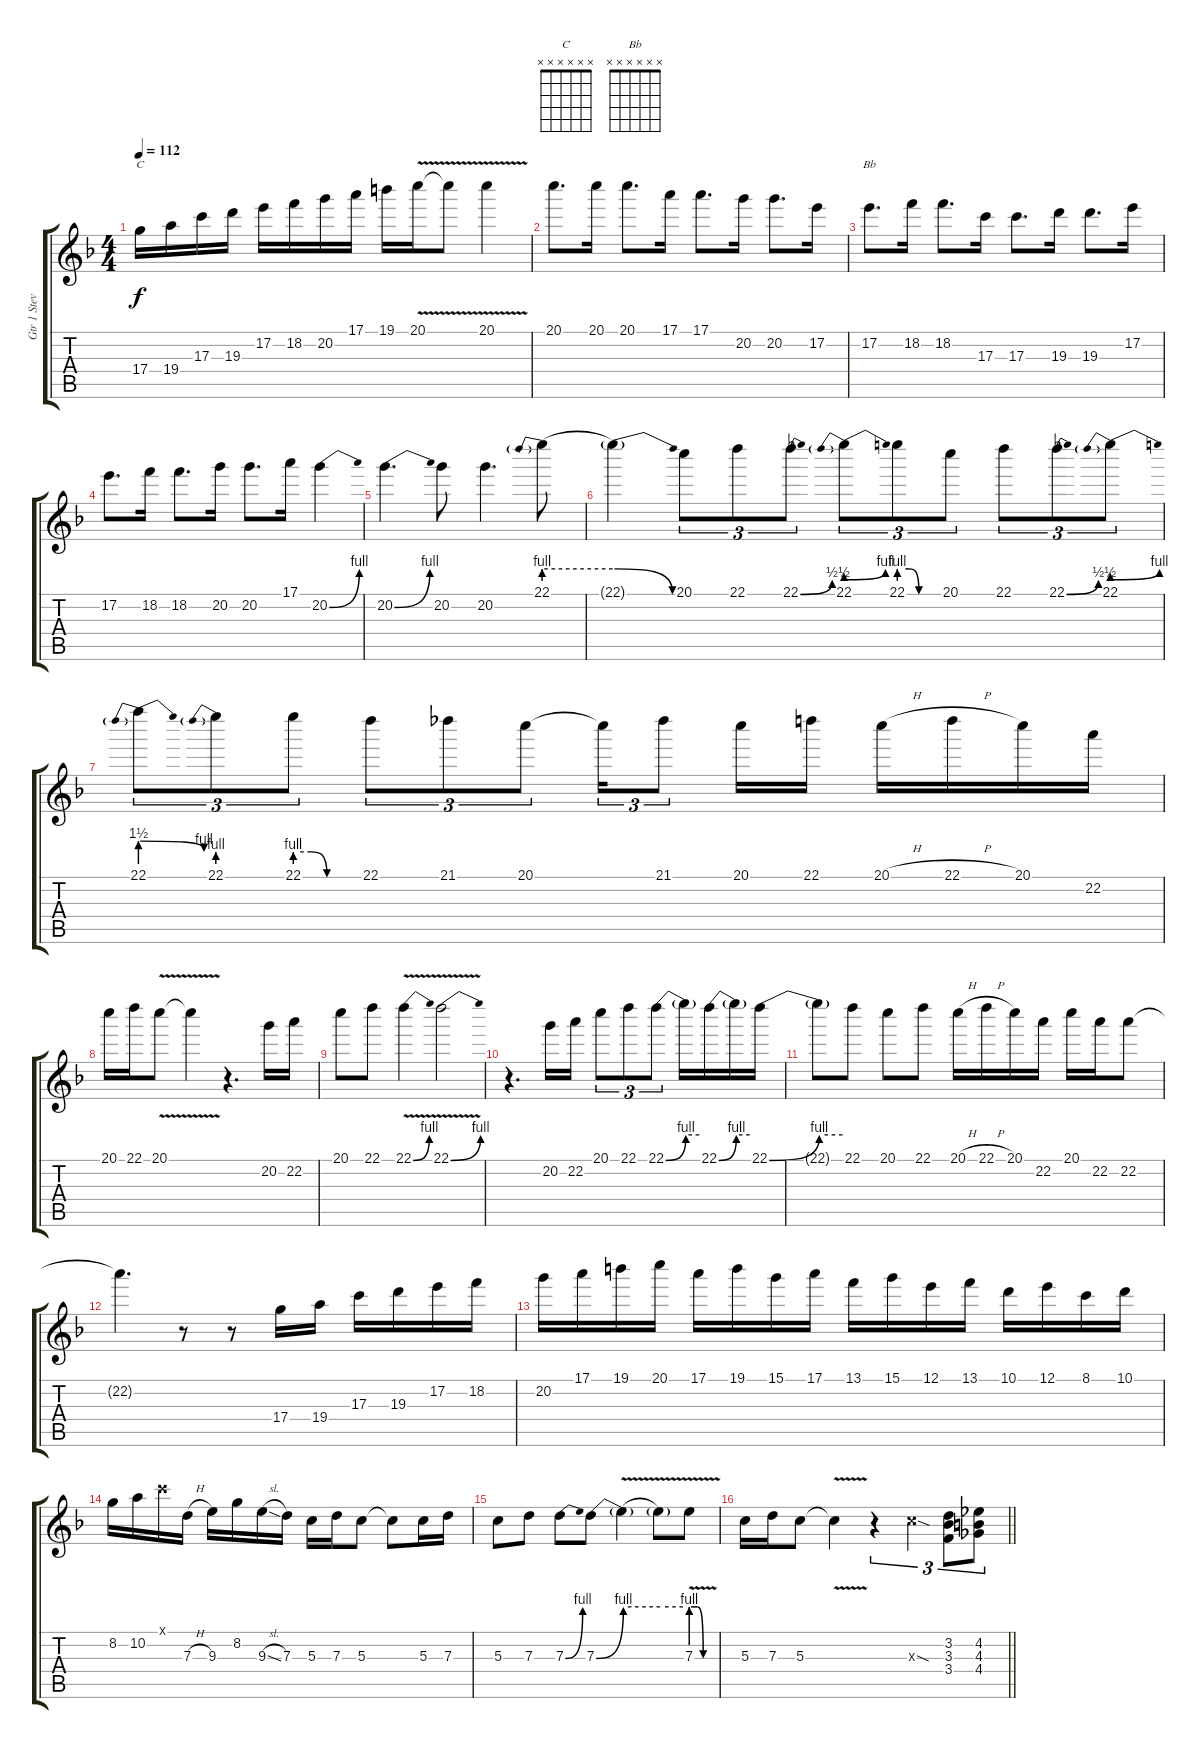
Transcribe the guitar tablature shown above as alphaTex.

\track ("Gtr 1 Steve Hunter" "Gtr 1 Stev") {instrument overdrivenguitar}
\staff {score tabs}
\tuning (E4 B3 G3 D3 A2 E2) {hide}
\chord ("C" x x x x x x)
\chord ("Bb" x x x x x x)
\ts (4 4)
\tempo 112
\clef g2
\ks f
17.4.16{ch "C" dy f} 19.4.16 17.3.16 19.3.16 17.2.16 18.2.16 20.2.16 17.1.16 19.1.16 20.1{v}.16 20.1{t}.8 20.1{v}.4 |
20.1.8{d} 20.1.16 20.1.8{d} 17.1.16 17.1.8{d} 20.2.16 20.2.8{d} 17.2.16 |
17.2.8{d ch "Bb"} 18.2.16 18.2.8{d} 17.3.16 17.3.8{d} 19.3.16 19.3.8{d} 17.2.16 |
17.2.8{d} 18.2.16 18.2.8{d} 20.2.16 20.2.8{d} 17.1.16 20.2{be (bend 0 0 60 4)}.4 |
20.2{be (bend 0 0 60 4)}.4{d} 20.2.8 20.2.4{d} 22.1{be (prebend 0 4 60 4)}.8 |
22.1{be (release 0 4 60 0) t}.4 20.1.8{tu (3 2)} 22.1.8{tu (3 2)} 22.1{be (bend 0 0 60 2)}.8{tu (3 2)} 22.1{be (prebendbend 0 2 60 4)}.8{tu (3 2)} 22.1{be (custom 0 4 15 4 30 0 60 0)}.8{tu (3 2)} 20.1.8{tu (3 2)} 22.1.8{tu (3 2)} 22.1{be (bend 0 0 60 2)}.8{tu (3 2)} 22.1{be (prebendbend 0 2 60 4)}.8{tu (3 2)} |
22.1{be (prebendrelease 0 6 60 4)}.8{tu (3 2)} 22.1{be (prebend 0 4 60 4)}.8{tu (3 2)} 22.1{be (custom 0 4 15 4 30 0 60 0)}.8{tu (3 2)} 22.1.8{tu (3 2)} 21.1.8{tu (3 2)} 20.1.8{tu (3 2)} 20.1{t}.16{tu (3 2)} 21.1.8{tu (3 2)} 20.1.16 22.1.16 20.1{h}.16 22.1{h}.16 20.1.16 22.2.16 |
20.1.16 22.1.16 20.1{v}.8 20.1{t}.4 r.4{d} 20.2.16 22.2.16 |
20.1.8 22.1.8 22.1{be (bend 0 0 60 4) v}.4 22.1{be (bend 0 0 60 4) v}.2 |
r.4{d} 20.2.16 22.2.16 20.1.8{tu (3 2)} 22.1.8{tu (3 2)} 22.1{be (bend 0 0 60 4)}.8{tu (3 2)} 22.1{be (hold 0 4 60 4) t}.16 22.1{be (bend 0 0 60 4)}.16 22.1{be (hold 0 4 60 4) t}.16 22.1{be (bend 0 0 60 4)}.16 |
22.1{be (hold 0 4 60 4) t}.8 22.1.8 20.1.8 22.1.8 20.1{h}.16 22.1{h}.16 20.1.16 22.2.16 20.1.16 22.2.16 22.2.8 |
22.2{t}.4{d} r.8 r.8 17.4.16 19.4.16 17.3.16 19.3.16 17.2.16 18.2.16 |
20.2.16 17.1.16 19.1.16 20.1.16 17.1.16 19.1.16 15.1.16 17.1.16 13.1.16 15.1.16 12.1.16 13.1.16 10.1.16 12.1.16 8.1.16 10.1.16 |
8.2.16 10.2.16 8.1{x}.16 7.3{h}.16 9.3.16 8.2.16 9.3{sl}.16 7.3.16 5.3.16 7.3.16 5.3.8 5.3{t}.8 5.3.16 7.3.16 |
5.3.8 7.3.8 7.3{be (bend 0 0 60 4)}.8 7.3{be (bend 0 0 60 4)}.8 7.3{be (hold 0 4 60 4) v t}.4 7.3{be (hold 0 4 60 4) v t}.8 7.3{be (custom 0 4 15 4 30 0 60 0) v}.8 |
\barLineRight lightlight
5.3.16 7.3.16 5.3.8 5.3{v t}.4 r.4{tu (3 2)} 5.3{sod x}.4{tu (3 2)} (3.2 3.3 3.4).8{tu (3 2)} (4.2 4.3 4.4).8{tu (3 2)}
